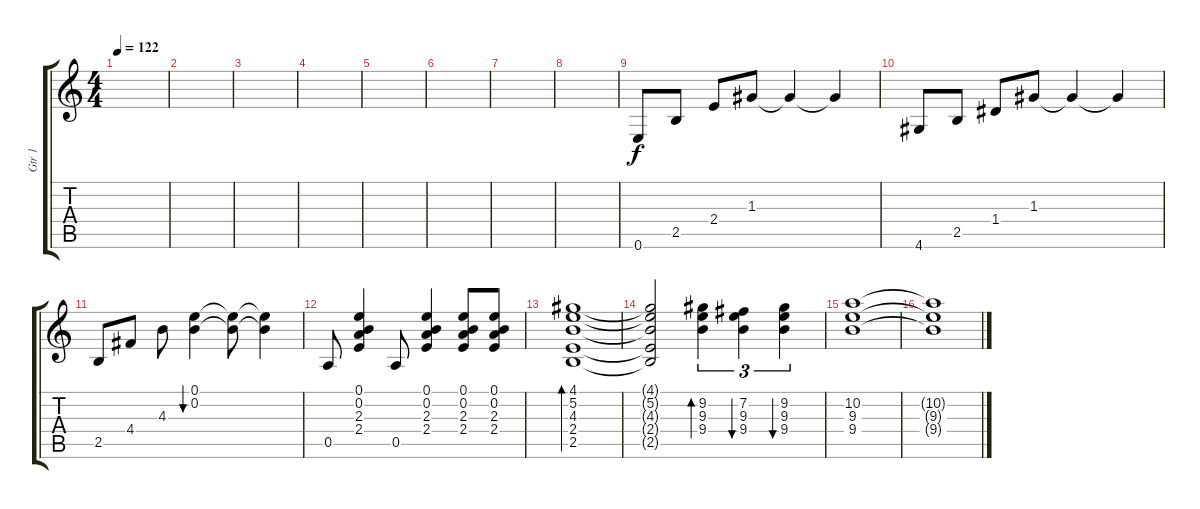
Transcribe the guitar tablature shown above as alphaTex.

\track ("Gtr 1" "Gtr 1") {instrument electricguitarclean}
\staff {score tabs}
\tuning (E4 B3 G3 D3 A2 E2) {hide}
\ts (4 4)
\tempo 122
\clef g2
\ks c
|
|
|
|
|
|
|
|
0.6.8 2.5.8 2.4.8 1.3.8 1.3{t}.4 1.3{t}.4 |
4.6.8 2.5.8 1.4.8 1.3.8 1.3{t}.4 1.3{t}.4 |
2.5.8 4.4.8 4.3.8 (0.1 0.2).4{bu 60} (0.1{t} 0.2{t}).8 (0.1{t} 0.2{t}).4 |
0.5.8 (0.1 0.2 2.3 2.4).4 0.5.8 (0.1 0.2 2.3 2.4).4 (0.1 0.2 2.3 2.4).8 (0.1 0.2 2.3 2.4).8 |
(4.1 5.2 4.3 2.4 2.5).1{bd 120} |
(4.1{t} 5.2{t} 4.3{t} 2.4{t} 2.5{t}).2 (9.2 9.3 9.4).4{tu (3 2) bd 120} (7.2 9.3 9.4).4{tu (3 2) bu 240} (9.2 9.3 9.4).4{tu (3 2) bu 240} |
(10.2 9.3 9.4).1 |
(10.2{t} 9.3{t} 9.4{t}).1
